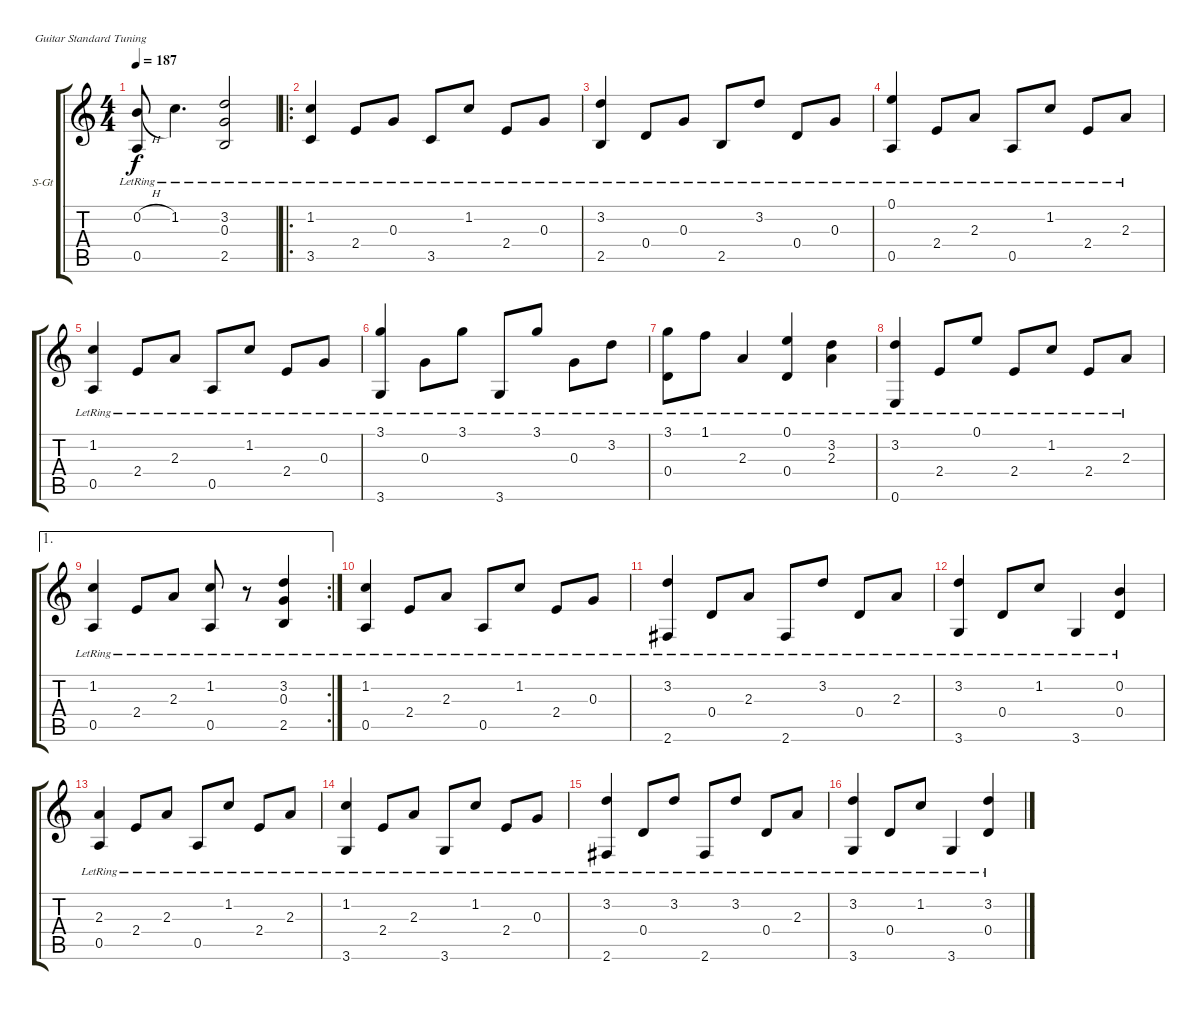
\bracketExtendMode groupsimilarinstruments
\firstSystemTrackNameOrientation horizontal
\otherSystemsTrackNameOrientation horizontal
\track ("Track 1" "S-Gt") {instrument acousticguitarsteel}
\staff {score tabs}
\tuning (E4 B3 G3 D3 A2 E2)
\ts (4 4)
\tempo 187
\clef g2
\ks c
(0.2{h lr} 0.5{lr}).8{dy f} 1.2{lr}.4{d} (3.2{lr} 0.3{lr} 2.5{lr}).2 |
\ro
(1.2{lr} 3.5{lr}).4 2.4{lr}.8 0.3{lr}.8 3.5{lr}.8 1.2{lr}.8 2.4{lr}.8 0.3{lr}.8 |
(3.2{lr} 2.5{lr}).4 0.4{lr}.8 0.3{lr}.8 2.5{lr}.8 3.2{lr}.8 0.4{lr}.8 0.3{lr}.8 |
(0.1{lr} 0.5{lr}).4 2.4{lr}.8 2.3{lr}.8 0.5{lr}.8 1.2{lr}.8 2.4{lr}.8 2.3{lr}.8 |
(1.2{lr} 0.5{lr}).4 2.4{lr}.8 2.3{lr}.8 0.5{lr}.8 1.2{lr}.8 2.4{lr}.8 0.3{lr}.8 |
(3.1{lr} 3.6{lr}).4 0.3{lr}.8 3.1{lr}.8 3.6{lr}.8 3.1{lr}.8 0.3{lr}.8 3.2{lr}.8 |
(3.1{lr} 0.4{lr}).8 1.1{lr}.8 2.3{lr}.4 (0.1{lr} 0.4{lr}).4 (3.2{lr} 2.3{lr}).4 |
(3.2{lr} 0.6{lr}).4 2.4{lr}.8 0.1{lr}.8 2.4{lr}.8 1.2{lr}.8 2.4{lr}.8 2.3{lr}.8 |
\ae 1
\rc 2
(1.2{lr} 0.5{lr}).4 2.4{lr}.8 2.3{lr}.8 (1.2{lr} 0.5{lr}).8 r.8 (3.2{lr} 0.3{lr} 2.5{lr}).4 |
(1.2{lr} 0.5{lr}).4 2.4{lr}.8 2.3{lr}.8 0.5{lr}.8 1.2{lr}.8 2.4{lr}.8 0.3{lr}.8 |
(3.2{lr} 2.6{lr}).4 0.4{lr}.8 2.3{lr}.8 2.6{lr}.8 3.2{lr}.8 0.4{lr}.8 2.3{lr}.8 |
(3.2{lr} 3.6{lr}).4 0.4{lr}.8 1.2{lr}.8 3.6{lr}.4 (0.2{lr} 0.4{lr}).4 |
(2.3{lr} 0.5{lr}).4 2.4{lr}.8 2.3{lr}.8 0.5{lr}.8 1.2{lr}.8 2.4{lr}.8 2.3{lr}.8 |
(1.2{lr} 3.6{lr}).4 2.4{lr}.8 2.3{lr}.8 3.6{lr}.8 1.2{lr}.8 2.4{lr}.8 0.3{lr}.8 |
(3.2{lr} 2.6{lr}).4 0.4{lr}.8 3.2{lr}.8 2.6{lr}.8 3.2{lr}.8 0.4{lr}.8 2.3{lr}.8 |
(3.2{lr} 3.6{lr}).4 0.4{lr}.8 1.2{lr}.8 3.6{lr}.4 (3.2{lr} 0.4{lr}).4
